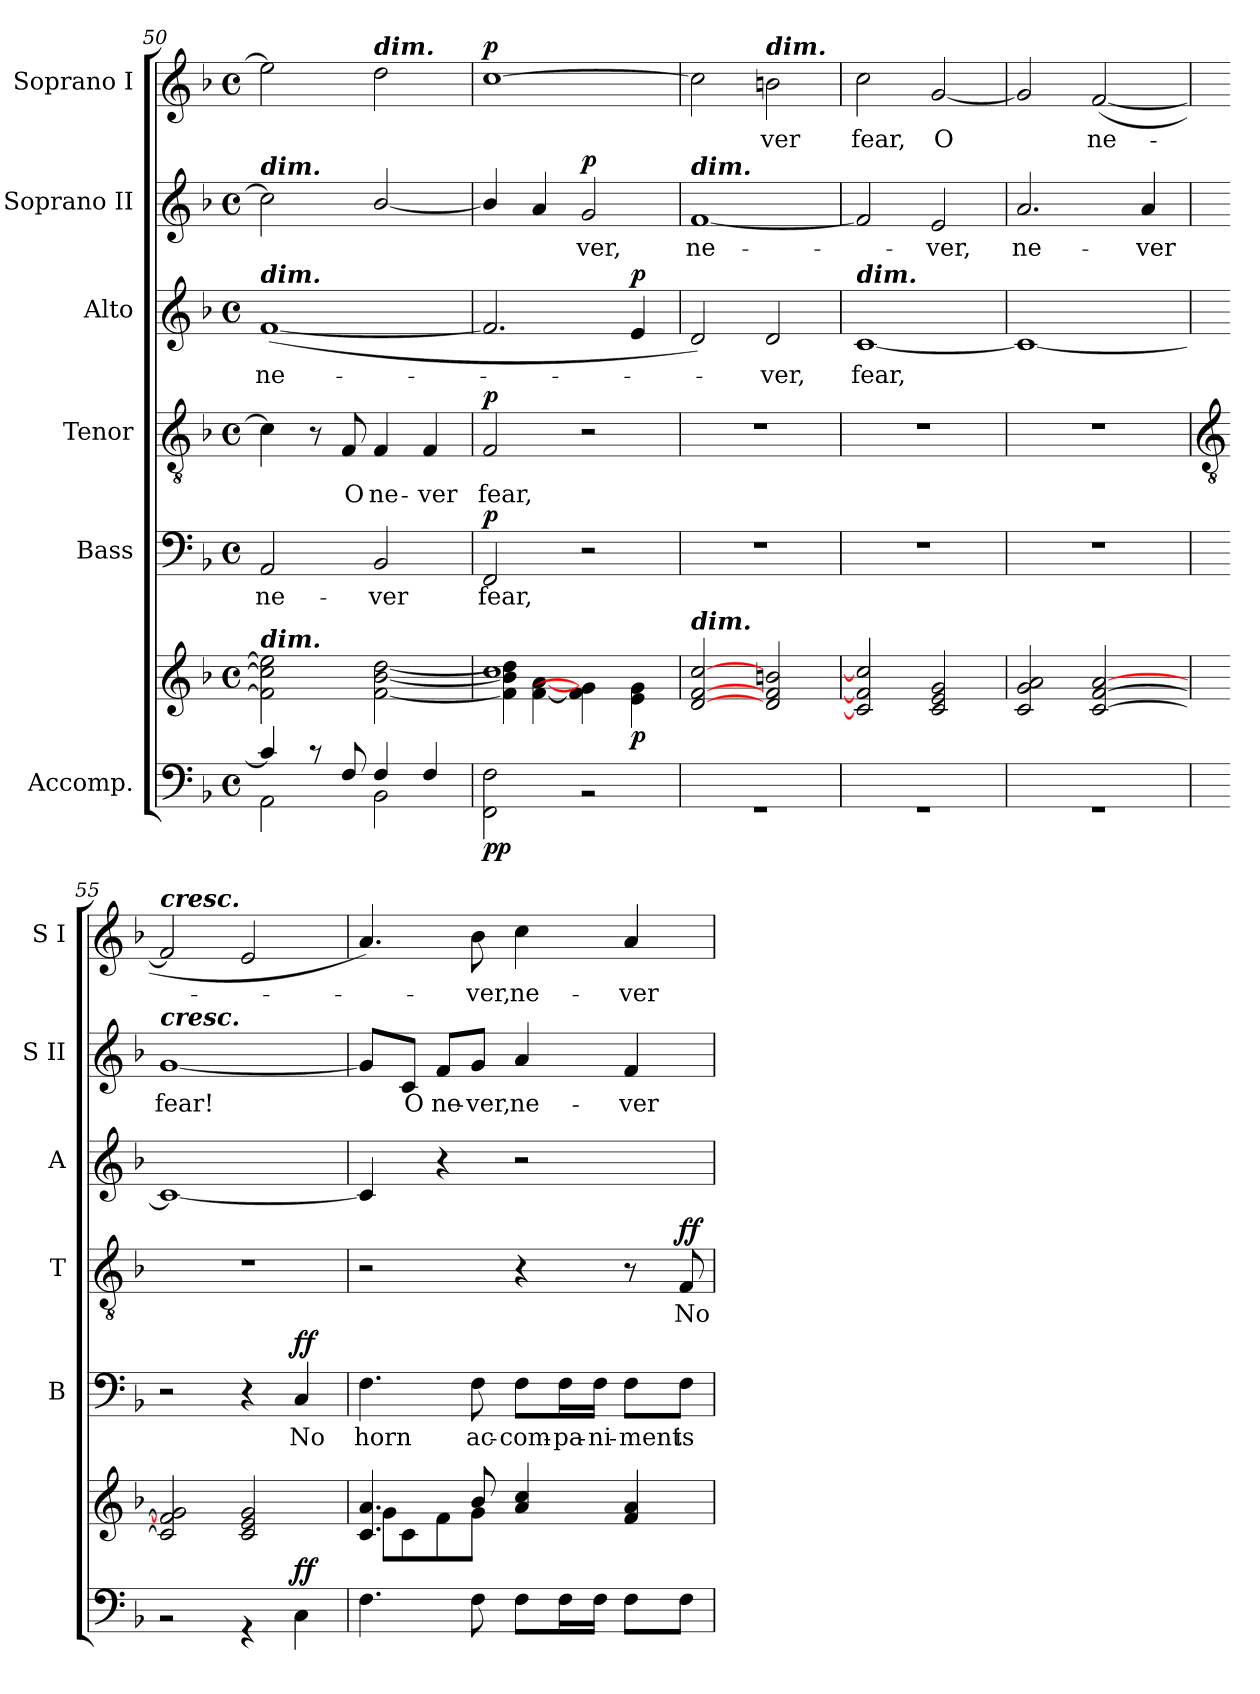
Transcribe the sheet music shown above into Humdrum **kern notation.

**kern	**kern	**dynam	**kern	**text	**dynam	**kern	**text	**dynam	**kern	**text	**dynam	**kern	**text	**dynam	**kern	**text	**dynam
*part6	*part6	*part6	*part5	*part5	*part5	*part4	*part4	*part4	*part3	*part3	*part3	*part2	*part2	*part2	*part1	*part1	*part1
*staff7	*staff6	*staff6/7	*staff5	*staff5	*staff5	*staff4	*staff4	*staff4	*staff3	*staff3	*staff3	*staff2	*staff2	*staff2	*staff1	*staff1	*staff1
*I"Accomp.	*	*	*I"Bass	*	*	*I"Tenor	*	*	*I"Alto	*	*	*I"Soprano II	*	*	*I"Soprano I	*	*
*	*	*	*I'B	*	*	*I'T	*	*	*I'A	*	*	*I'S II	*	*	*I'S I	*	*
*clefF4	*clefG2	*	*clefF4	*	*	*clefGv2	*	*	*clefG2	*	*	*clefG2	*	*	*clefG2	*	*
*k[b-]	*k[b-]	*	*k[b-]	*	*	*k[b-]	*	*	*k[b-]	*	*	*k[b-]	*	*	*k[b-]	*	*
*F:	*F:	*	*F:	*	*	*F:	*	*	*F:	*	*	*F:	*	*	*F:	*	*
*M4/4	*M4/4	*	*M4/4	*	*	*M4/4	*	*	*M4/4	*	*	*M4/4	*	*	*M4/4	*	*
*met(c)	*met(c)	*	*met(c)	*	*	*met(c)	*	*	*met(c)	*	*	*met(c)	*	*	*met(c)	*	*
=50	=50	=50	=50	=50	=50	=50	=50	=50	=50	=50	=50	=50	=50	=50	=50	=50	=50
*^	*^	*	*	*	*	*	*	*	*	*	*	*	*	*	*	*	*
!	!	!	!	!	!	!	!	!	!	!	!	!	!	!LO:TX:a:Bi:t=dim.	!	!	!	!	!
!	!	!	!	!	!	!	!	!	!	!	!LO:TX:a:Bi:t=dim.	!	!	!	!	!	!	!	!
!	!	!LO:TX:a:Bi:t=dim.	!	!	!	!	!	!	!	!	!	!	!	!	!	!	!	!	!
!	!	!	!	!	!	!LO:LY:b	!	!	!	!	!	!LO:LY:b	!	!	!	!	!	!	!
4c/]	2AA\	1ryy	2f\] 2cc\] 2ee\]	.	2AA	ne-	.	4c]	.	.	(<[1f	ne-	.	2cc]	.	.	2ee-]	.	.
8r	.	.	.	.	.	.	.	8r	.	.	.	.	.	.	.	.	.	.	.
!	!	!	!	!	!	!	!	!	!LO:LY:b	!	!	!	!	!	!	!	!	!	!
8F/	.	.	.	.	.	.	.	8F	O	.	.	.	.	.	.	.	.	.	.
!	!	!	!	!	!	!	!	!	!	!	!	!	!	!	!	!	!LO:TX:a:Bi:t=dim.	!	!
!	!	!	!	!	!	!LO:LY:b	!	!	!LO:LY:b	!	!	!	!	!	!	!	!	!	!
4F/	2BB-\	.	[2f\ [2b-\ [2dd\	.	2BB-	-ver	.	4F	ne-	.	.	.	.	[2b-/	.	.	2dd	.	.
!	!	!	!	!	!	!	!	!	!LO:LY:b	!	!	!	!	!	!	!	!	!	!
4F/	.	.	.	.	.	.	.	4F	-ver	.	.	.	.	.	.	.	.	.	.
=51	=51	=51	=51	=51	=51	=51	=51	=51	=51	=51	=51	=51	=51	=51	=51	=51	=51	=51	=51
!	!	!	!	!LO:DY:b=2	!	!LO:LY:b	!	!	!LO:LY:b	!	!	!	!	!	!	!	!	!	!
!	!	!	!	!LO:DY:n=1:b	!	!	!LO:DY:b	!	!	!LO:DY:b	!	!	!	!	!	!	!	!	!LO:DY:b
1ryy	2FF 2F	1cc/	4f\] 4b-\] 4dd\]	p p	2FF/	fear,	p	2F	fear,	p	2.f]	.	.	4b-/]	.	.	[1cc	.	p
.	.	.	[4f\ [4a\	.	.	.	.	.	.	.	.	.	.	4a	.	.	.	.	.
!	!	!	!	!	!	!	!	!	!	!	!	!	!	!	!LO:LY:b	!LO:DY:b	!	!	!
.	2r	.	4f\] 4g\]	.	2r	.	.	2r	.	.	.	.	.	2g	ver,	p	.	.	.
!	!	!	!	!LO:DY:n=2:b	!	!	!	!	!	!	!	!	!LO:DY:b	!	!	!	!	!	!
.	.	.	4e\ 4g\	p	.	.	.	.	.	.	4e	.	p	.	.	.	.	.	.
=52	=52	=52	=52	=52	=52	=52	=52	=52	=52	=52	=52	=52	=52	=52	=52	=52	=52	=52	=52
!	!	!	!	!	!	!	!	!	!	!	!	!	!	!LO:TX:a:Bi:t=dim.	!	!	!	!	!
!	!	!LO:TX:a:Bi:t=dim.	!	!	!	!	!	!	!	!	!	!	!	!	!	!	!	!	!
!	!	!	!	!	!	!	!	!	!	!	!	!	!	!	!LO:LY:b	!	!	!	!
1ryy	1r	[2d/ [2f/ [2cc/	1ryy	.	1r	.	.	1r	.	.	2d)	.	.	[1f	ne-	.	2cc]	.	.
!	!	!	!	!	!	!	!	!	!	!	!	!	!	!	!	!	!LO:TX:a:Bi:t=dim.	!	!
!	!	!	!	!	!	!	!	!	!	!	!	!LO:LY:b	!	!	!	!	!	!LO:LY:b	!
.	.	2d/ 2f/ 2bn/	.	.	.	.	.	.	.	.	2d	ver,	.	.	.	.	2bn	ver	.
=53	=53	=53	=53	=53	=53	=53	=53	=53	=53	=53	=53	=53	=53	=53	=53	=53	=53	=53	=53
!	!	!	!	!	!	!	!	!	!	!	!LO:TX:a:Bi:t=dim.	!	!	!	!	!	!	!	!
!	!	!	!	!	!	!	!	!	!	!	!	!LO:LY:b	!	!	!	!	!	!LO:LY:b	!
1ryy	1r	2c/] 2f/] 2cc/]	1ryy	.	1r	.	.	1r	.	.	[1c	fear,	.	2f]	.	.	2cc	fear,	.
!	!	!	!	!	!	!	!	!	!	!	!	!	!	!	!LO:LY:b	!	!	!LO:LY:b	!
.	.	2c/ 2e/ 2g/	.	.	.	.	.	.	.	.	.	.	.	2e	ver,	.	[2g	O	.
=54	=54	=54	=54	=54	=54	=54	=54	=54	=54	=54	=54	=54	=54	=54	=54	=54	=54	=54	=54
!	!	!	!	!	!	!	!	!	!	!	!	!	!	!	!LO:LY:b	!	!	!	!
1ryy	1r	2c/ 2g/ 2a/	1ryy	.	1r	.	.	1r	.	.	1c_	.	.	2.a	ne-	.	2g]	.	.
!	!	!	!	!	!	!	!	!	!	!	!	!	!	!	!	!	!	!LO:LY:b	!
.	.	[2c/ [2f/ [2a/	.	.	.	.	.	.	.	.	.	.	.	.	.	.	(<[2f	ne-	.
!	!	!	!	!	!	!	!	!	!	!	!	!	!	!	!LO:LY:b	!	!	!	!
.	.	.	.	.	.	.	.	.	.	.	.	.	.	4a	-ver	.	.	.	.
!!LO:LB:g=z
=55	=55	=55	=55	=55	=55	=55	=55	=55	=55	=55	=55	=55	=55	=55	=55	=55	=55	=55	=55
*	*	*	*	*	*	*	*	*clefGv2	*	*	*	*	*	*	*	*	*	*	*
!	!	!	!	!	!	!	!	!	!	!	!	!	!	!	!	!	!LO:TX:a:Bi:t=cresc.	!	!
!	!	!	!	!	!	!	!	!	!	!	!	!	!	!LO:TX:a:Bi:t=cresc.	!	!	!	!	!
!	!	!	!	!	!	!	!	!	!	!	!	!	!	!	!LO:LY:b	!	!	!	!
1ryy	2r	2c/] 2f/] 2g/]	1ryy	.	2r	.	.	1r	.	.	1c_	.	.	[1g	fear!	.	2f]	.	.
.	4r	2c/ 2e/ 2g/	.	.	4r	.	.	.	.	.	.	.	.	.	.	.	2e	.	.
!	!	!	!	!LO:DY:a=2	!	!LO:LY:b	!LO:DY:b	!	!	!	!	!	!	!	!	!	!	!	!
.	4C	.	.	ff	4C	No	ff	.	.	.	.	.	.	.	.	.	.	.	.
=56	=56	=56	=56	=56	=56	=56	=56	=56	=56	=56	=56	=56	=56	=56	=56	=56	=56	=56	=56
!	!	!	!	!	!	!LO:LY:b	!	!	!	!	!	!	!	!	!	!	!	!	!
2ryy	4.F	4.c/ 4.a/	8g\L	.	4.F	horn	.	2r	.	.	4c]	.	.	8g/L]	.	.	4.a)	.	.
!	!	!	!	!	!	!	!	!	!	!	!	!	!	!	!LO:LY:b	!	!	!	!
.	.	.	8c\	.	.	.	.	.	.	.	.	.	.	8c/J	O	.	.	.	.
!	!	!	!	!	!	!	!	!	!	!	!	!	!	!	!LO:LY:b	!	!	!	!
.	.	.	8f\	.	.	.	.	.	.	.	4r	.	.	8f/L	ne-	.	.	.	.
!	!	!	!	!	!	!LO:LY:b	!	!	!	!	!	!	!	!	!LO:LY:b	!	!	!LO:LY:b	!
.	8F	8b-/	8g\J	.	8F	ac-	.	.	.	.	.	.	.	8g/J	-ver,	.	8b-	ver,	.
!	!	!	!	!	!	!LO:LY:b	!	!	!	!	!	!	!	!	!LO:LY:b	!	!	!LO:LY:b	!
4ryy	8FL	4a/ 4cc/	2ryy	.	8F\L	-com-	.	4r	.	.	2r	.	.	4a	ne-	.	4cc	ne-	.
!	!	!	!	!	!	!LO:LY:b	!	!	!	!	!	!	!	!	!	!	!	!	!
.	16FL	.	.	.	16F\L	-pa-	.	.	.	.	.	.	.	.	.	.	.	.	.
!	!	!	!	!	!	!LO:LY:b	!	!	!	!	!	!	!	!	!	!	!	!	!
.	16FJJ	.	.	.	16F\JJ	-ni-	.	.	.	.	.	.	.	.	.	.	.	.	.
!	!	!	!	!	!	!LO:LY:b	!	!	!	!	!	!	!	!	!LO:LY:b	!	!	!LO:LY:b	!
8ryy	8FL	4f/ 4a/	.	.	8F\L	-ment	.	8r	.	.	.	.	.	4f	-ver	.	4a	-ver	.
!	!	!	!	!	!	!LO:LY:b	!	!	!LO:LY:b	!LO:DY:b	!	!	!	!	!	!	!	!	!
8ryy	8FJ	.	.	.	8F\J	is	.	8F	No	ff	.	.	.	.	.	.	.	.	.
*v	*v	*	*	*	*	*	*	*	*	*	*	*	*	*	*	*	*	*	*
*	*v	*v	*	*	*	*	*	*	*	*	*	*	*	*	*	*	*	*
=	=	=	=	=	=	=	=	=	=	=	=	=	=	=	=	=	=
*-	*-	*-	*-	*-	*-	*-	*-	*-	*-	*-	*-	*-	*-	*-	*-	*-	*-
